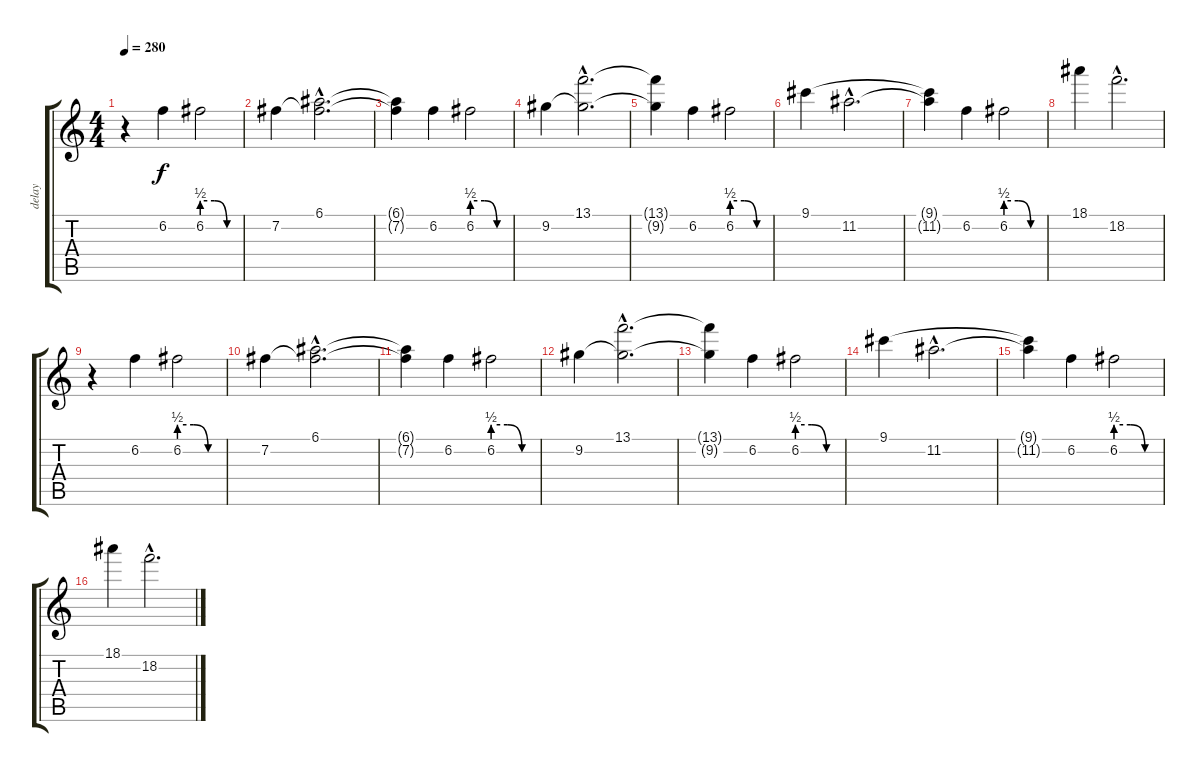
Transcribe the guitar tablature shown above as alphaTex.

\track ("delay" "delay") {instrument acousticguitarnylon}
\staff {score tabs}
\tuning (E4 B3 G3 D3 A2 E2) {hide}
\ts (4 4)
\tempo 280
\clef g2
\ks c
r.4{dy f} 6.2.4 6.2{be (custom 0 2 20 2 40 0 60 0)}.2 |
7.2.4 (6.1{hac} 7.2{hac t}).2{d} |
(6.1{t} 7.2{t}).4 6.2.4 6.2{be (custom 0 2 20 2 40 0 60 0)}.2 |
9.2.4 (13.1{hac} 9.2{hac t}).2{d} |
(13.1{t} 9.2{t}).4 6.2.4 6.2{be (custom 0 2 20 2 40 0 60 0)}.2 |
9.1.4 11.2{hac}.2{d} |
(9.1{t} 11.2{t}).4 6.2.4 6.2{be (custom 0 2 20 2 40 0 60 0)}.2 |
18.1.4 18.2{hac}.2{d} |
r.4 6.2.4 6.2{be (custom 0 2 20 2 40 0 60 0)}.2 |
7.2.4 (6.1{hac} 7.2{hac t}).2{d} |
(6.1{t} 7.2{t}).4 6.2.4 6.2{be (custom 0 2 20 2 40 0 60 0)}.2 |
9.2.4 (13.1{hac} 9.2{hac t}).2{d} |
(13.1{t} 9.2{t}).4 6.2.4 6.2{be (custom 0 2 20 2 40 0 60 0)}.2 |
9.1.4 11.2{hac}.2{d} |
(9.1{t} 11.2{t}).4 6.2.4 6.2{be (custom 0 2 20 2 40 0 60 0)}.2 |
18.1.4 18.2{hac}.2{d}
